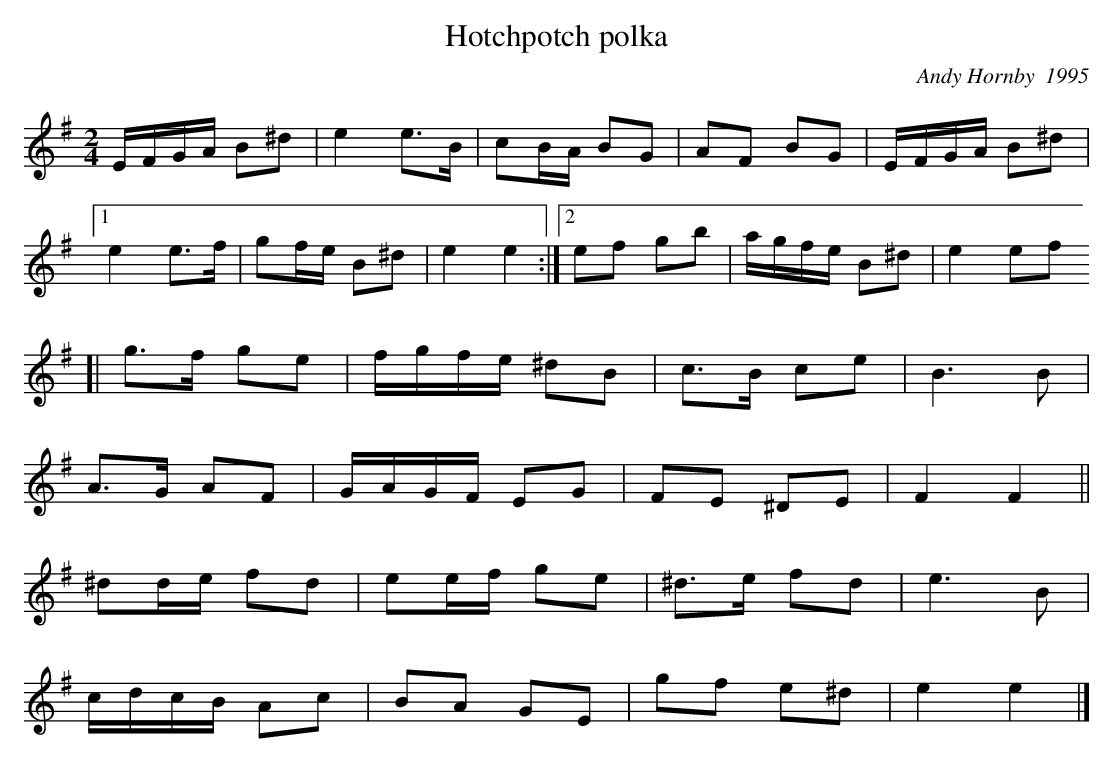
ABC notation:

X:1
T:Hotchpotch polka
C:Andy Hornby  1995
L:1/16
M:2/4
K:G major
EFGA B2^d2|e4e3B|c2BA B2G2|A2F2 B2G2|EFGA B2^d2|
[1e4e3f|g2fe B2^d2|e4e4:|[2e2f2 g2b2|agfe B2^d2|e4e2f2
[|g3f g2e2|fgfe ^d2B2|c3B c2e2|B6B2|
A3G A2F2|GAGF E2G2|F2E2 ^D2E2|F4F4||
^d2de f2d2|e2ef g2e2|^d3e f2d2|e6B2|
cdcB A2c2|B2A2 G2E2|g2f2 e2^d2|e4e4|]
